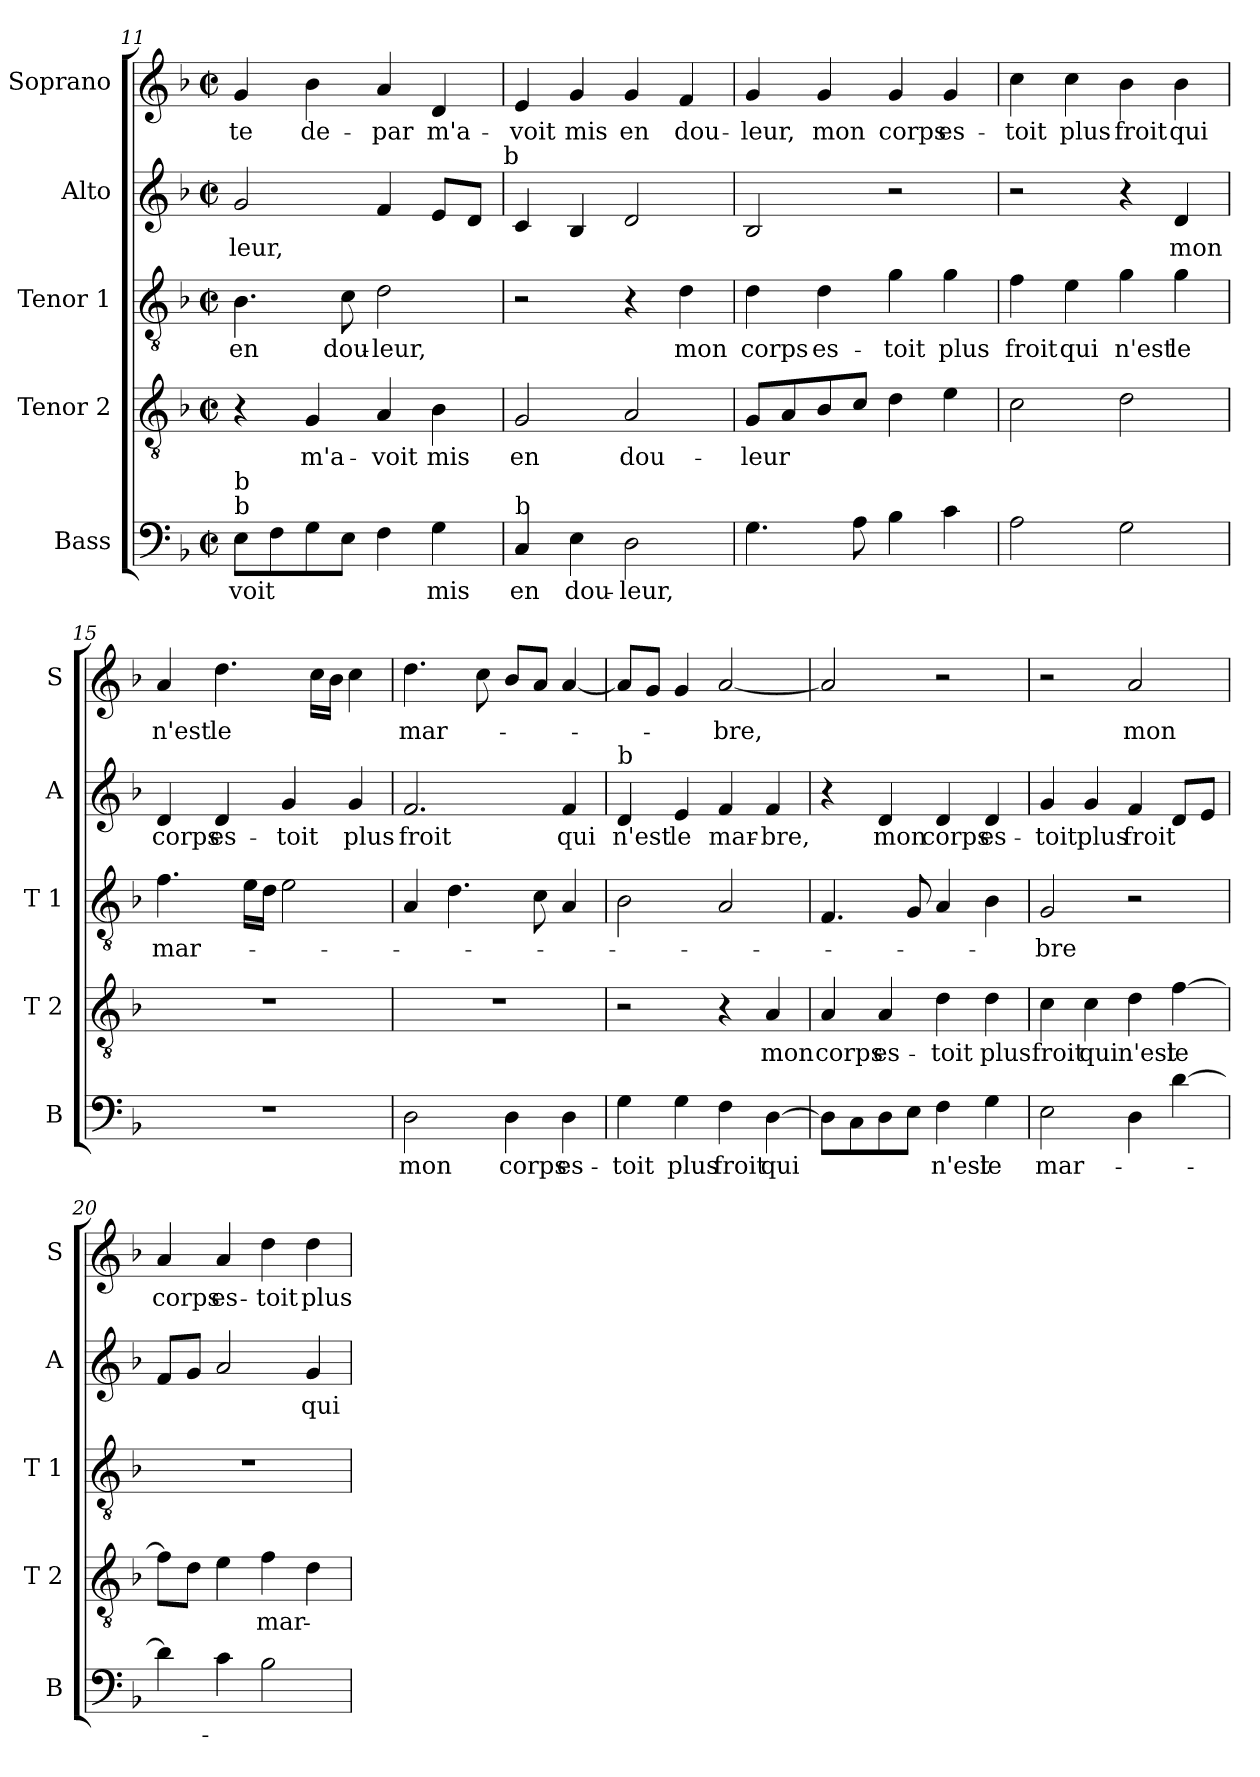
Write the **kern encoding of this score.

**kern	**text	**kern	**text	**kern	**text	**kern	**text	**kern	**text
*part5	*part5	*part4	*part4	*part3	*part3	*part2	*part2	*part1	*part1
*staff5	*staff5	*staff4	*staff4	*staff3	*staff3	*staff2	*staff2	*staff1	*staff1
*I"Bass	*	*I"Tenor 2	*	*I"Tenor 1	*	*I"Alto	*	*I"Soprano	*
*I'B	*	*I'T 2	*	*I'T 1	*	*I'A	*	*I'S	*
*clefF4	*	*clefGv2	*	*clefGv2	*	*clefG2	*	*clefG2	*
*k[b-]	*	*k[b-]	*	*k[b-]	*	*k[b-]	*	*k[b-]	*
*F:	*	*F:	*	*F:	*	*F:	*	*F:	*
*M2/2	*	*M2/2	*	*M2/2	*	*M2/2	*	*M2/2	*
*met(c|)	*	*met(c|)	*	*met(c|)	*	*met(c|)	*	*met(c|)	*
=11	=11	=11	=11	=11	=11	=11	=11	=11	=11
!LO:TX:a:t=b	!	!	!	!	!	!	!	!	!
!LO:TX:a:t=b	!	!	!	!	!	!	!	!	!
8E\L	-voit	4r	.	4.B-\	en	2g/	-leur,	4g/	-te
8F\	.	.	.	.	.	.	.	.	.
8G\	.	4G/	m'a-	.	.	.	.	4b-\	de-
8E\J	.	.	.	8c\	dou-	.	.	.	.
4F\	.	4A/	-voit	2d\	-leur,	4f/	.	4a/	-par
4G\	mis	4B-\	mis	.	.	8e/L	.	4d/	m'a-
.	.	.	.	.	.	8d/J	.	.	.
!	!	!	!	!	!	!LO:TX:a:t=b	!	!	!
!!LO:PB:g=z
=12	=12	=12	=12	=12	=12	=12	=12	=12	=12
!LO:TX:a:t=b	!	!	!	!	!	!	!	!	!
4C/	en	2G/	en	2r	.	4c/	.	4e/	-voit
4E\	dou-	.	.	.	.	4B-/	.	4g/	mis
2D\	-leur,	2A/	dou-	4r	.	2d/	.	4g/	en
.	.	.	.	4d\	mon	.	.	4f/	dou-
=13	=13	=13	=13	=13	=13	=13	=13	=13	=13
4.G\	.	8G/L	-leur	4d\	corps	2B-/	.	4g/	-leur,
.	.	8A/	.	.	.	.	.	.	.
.	.	8B-/	.	4d\	es-	.	.	4g/	mon
8A\	.	8c/J	.	.	.	.	.	.	.
4B-\	.	4d\	.	4g\	-toit	2r	.	4g/	corps
4c\	.	4e\	.	4g\	plus	.	.	4g/	es-
=14	=14	=14	=14	=14	=14	=14	=14	=14	=14
2A\	.	2c\	.	4f\	froit	2r	.	4cc\	-toit
.	.	.	.	4e\	qui	.	.	4cc\	plus
2G\	.	2d\	.	4g\	n'est	4r	.	4b-\	froit
.	.	.	.	4g\	le	4d/	mon	4b-\	qui
=15	=15	=15	=15	=15	=15	=15	=15	=15	=15
1r	.	1r	.	4.f\	mar-	4d/	corps	4a/	n'est
.	.	.	.	.	.	4d/	es-	4.dd\	le
.	.	.	.	16e\LL	.	.	.	.	.
.	.	.	.	16d\JJ	.	.	.	.	.
.	.	.	.	2e\	.	4g/	-toit	.	.
.	.	.	.	.	.	.	.	16cc\LL	.
.	.	.	.	.	.	.	.	16b-\JJ	.
.	.	.	.	.	.	4g/	plus	4cc\	.
=16	=16	=16	=16	=16	=16	=16	=16	=16	=16
2D\	mon	1r	.	4A/	.	2.f/	froit	4.dd\	mar-
.	.	.	.	4.d\	.	.	.	.	.
.	.	.	.	.	.	.	.	8cc\	.
4D\	corps	.	.	.	.	.	.	8b-/L	.
.	.	.	.	8c\	.	.	.	8a/J	.
4D\	es-	.	.	4A/	.	4f/	qui	[4a/	.
!!LO:LB:g=z
=17	=17	=17	=17	=17	=17	=17	=17	=17	=17
!	!	!	!	!	!	!LO:TX:a:t=b	!	!	!
4G\	-toit	2r	.	2B-\	.	4d/	n'est	8a/L]	.
.	.	.	.	.	.	.	.	8g/J	.
4G\	plus	.	.	.	.	4e/	le	4g/	.
4F\	froit	4r	.	2A/	.	4f/	mar-	[2a/	-bre,
[4D\	qui	4A/	mon	.	.	4f/	-bre,	.	.
=18	=18	=18	=18	=18	=18	=18	=18	=18	=18
8D\L]	.	4A/	corps	4.F/	.	4r	.	2a/]	.
8C\	.	.	.	.	.	.	.	.	.
8D\	.	4A/	es-	.	.	4d/	mon	.	.
8E\J	.	.	.	8G/	.	.	.	.	.
4F\	n'est	4d\	-toit	4A/	.	4d/	corps	2r	.
4G\	le	4d\	plus	4B-\	.	4d/	es-	.	.
=19	=19	=19	=19	=19	=19	=19	=19	=19	=19
2E\	mar-	4c\	froit	2G/	-bre	4g/	-toit	2r	.
.	.	4c\	qui	.	.	4g/	plus	.	.
4D\	.	4d\	n'est	2r	.	4f/	froit	2a/	mon
[4d\	.	[4f\	le	.	.	8d/L	.	.	.
.	.	.	.	.	.	8e/J	.	.	.
=20	=20	=20	=20	=20	=20	=20	=20	=20	=20
4d\]	.	8f\L]	.	1r	.	8f/L	.	4a/	corps
.	.	8d\J	.	.	.	8g/J	.	.	.
4c\	.	4e\	.	.	.	2a/	.	4a/	es-
2B-\	.	4f\	mar-	.	.	.	.	4dd\	-toit
.	.	4d\	.	.	.	4g/	qui	4dd\	plus
=	=	=	=	=	=	=	=	=	=
*-	*-	*-	*-	*-	*-	*-	*-	*-	*-
